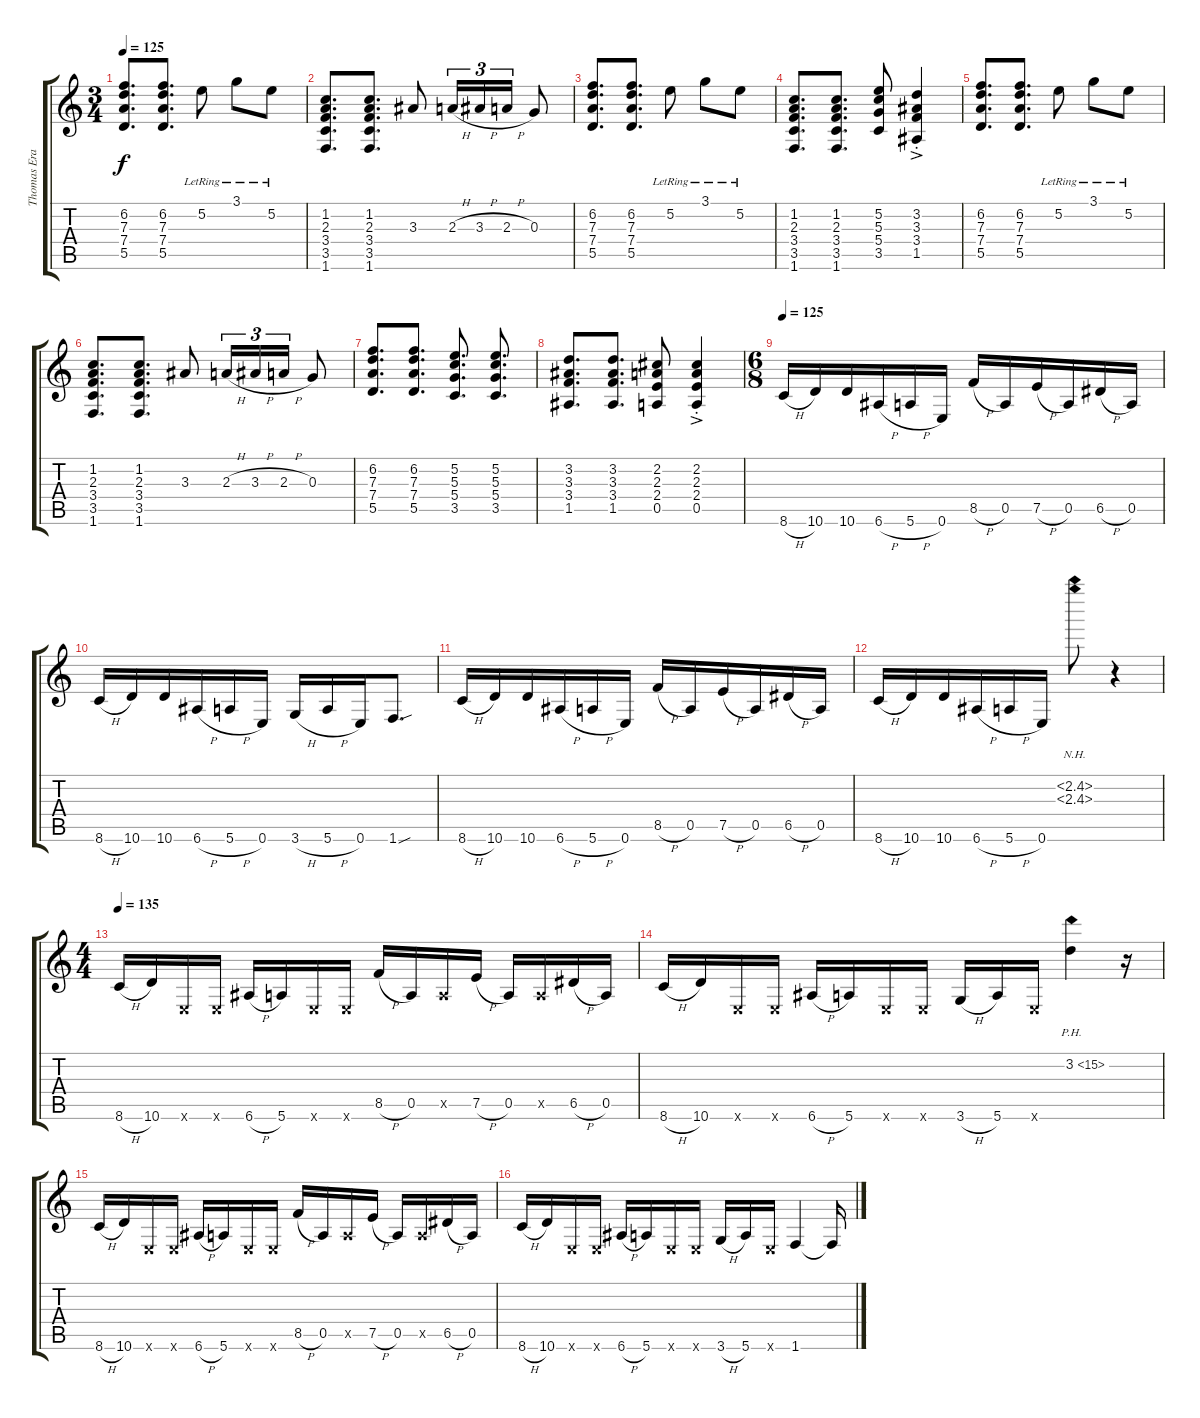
\track ("Thomas Erak" "Thomas Era") {instrument distortionguitar}
\staff {score tabs}
\tuning (E4 B3 G3 D3 A2 E2) {hide}
\ts (3 4)
\tempo 125
\clef g2
\ks c
(6.2 7.3 7.4 5.5).8{d dy f} (6.2 7.3 7.4 5.5).8{d} 5.2{lr}.8 3.1{lr}.8 5.2{lr}.8 |
(1.2 2.3 3.4 3.5 1.6).8{d} (1.2 2.3 3.4 3.5 1.6).8{d} 3.3.8 2.3{h}.16{tu (3 2)} 3.3{h}.16{tu (3 2)} 2.3{h}.16{tu (3 2)} 0.3.8 |
(6.2 7.3 7.4 5.5).8{d} (6.2 7.3 7.4 5.5).8{d} 5.2{lr}.8 3.1{lr}.8 5.2{lr}.8 |
(1.2 2.3 3.4 3.5 1.6).8{d} (1.2 2.3 3.4 3.5 1.6).8{d} (5.2 5.3 5.4 3.5).8 (3.2{ac st} 3.3{ac st} 3.4{ac st} 1.5{ac st}).4 |
(6.2 7.3 7.4 5.5).8{d} (6.2 7.3 7.4 5.5).8{d} 5.2{lr}.8 3.1{lr}.8 5.2{lr}.8 |
(1.2 2.3 3.4 3.5 1.6).8{d} (1.2 2.3 3.4 3.5 1.6).8{d} 3.3.8 2.3{h}.16{tu (3 2)} 3.3{h}.16{tu (3 2)} 2.3{h}.16{tu (3 2)} 0.3.8 |
(6.2 7.3 7.4 5.5).8{d} (6.2 7.3 7.4 5.5).8{d} (5.2 5.3 5.4 3.5).8{d} (5.2 5.3 5.4 3.5).8{d} |
(3.2 3.3 3.4 1.5).8{d} (3.2 3.3 3.4 1.5).8{d} (2.2 2.3 2.4 0.5).8 (2.2{ac st} 2.3{ac st} 2.4{ac st} 0.5{ac st}).4 |
\ts (6 8)
\tempo 125
8.6{h}.16 10.6.16 10.6.16 6.6{h}.16 5.6{h}.16 0.6.16 8.5{h}.16 0.5.16 7.5{h}.16 0.5.16 6.5{h}.16 0.5.16 |
8.6{h}.16 10.6.16 10.6.16 6.6{h}.16 5.6{h}.16 0.6.16 3.6{h}.16 5.6{h}.16 0.6.16 1.6{sou}.8{d} |
8.6{h}.16 10.6.16 10.6.16 6.6{h}.16 5.6{h}.16 0.6.16 8.5{h}.16 0.5.16 7.5{h}.16 0.5.16 6.5{h}.16 0.5.16 |
8.6{h}.16 10.6.16 10.6.16 6.6{h}.16 5.6{h}.16 0.6.16 (2.2{nh} 2.3{nh}).8 r.4 |
\ts (4 4)
\tempo 135
8.6{h}.16 10.6.16 0.6{x}.16 0.6{x}.16 6.6{h}.16 5.6.16 0.6{x}.16 0.6{x}.16 8.5{h}.16 0.5.16 0.5{x}.16 7.5{h}.16 0.5.16 0.5{x}.16 6.5{h}.16 0.5.16 |
8.6{h}.16 10.6.16 0.6{x}.16 0.6{x}.16 6.6{h}.16 5.6.16 0.6{x}.16 0.6{x}.16 3.6{h}.16 5.6.16 0.6{x}.16 3.2{ph 12}.4 r.16 |
8.6{h}.16 10.6.16 0.6{x}.16 0.6{x}.16 6.6{h}.16 5.6.16 0.6{x}.16 0.6{x}.16 8.5{h}.16 0.5.16 0.5{x}.16 7.5{h}.16 0.5.16 0.5{x}.16 6.5{h}.16 0.5.16 |
8.6{h}.16 10.6.16 0.6{x}.16 0.6{x}.16 6.6{h}.16 5.6.16 0.6{x}.16 0.6{x}.16 3.6{h}.16 5.6.16 0.6{x}.16 1.6.4 1.6{t}.16
